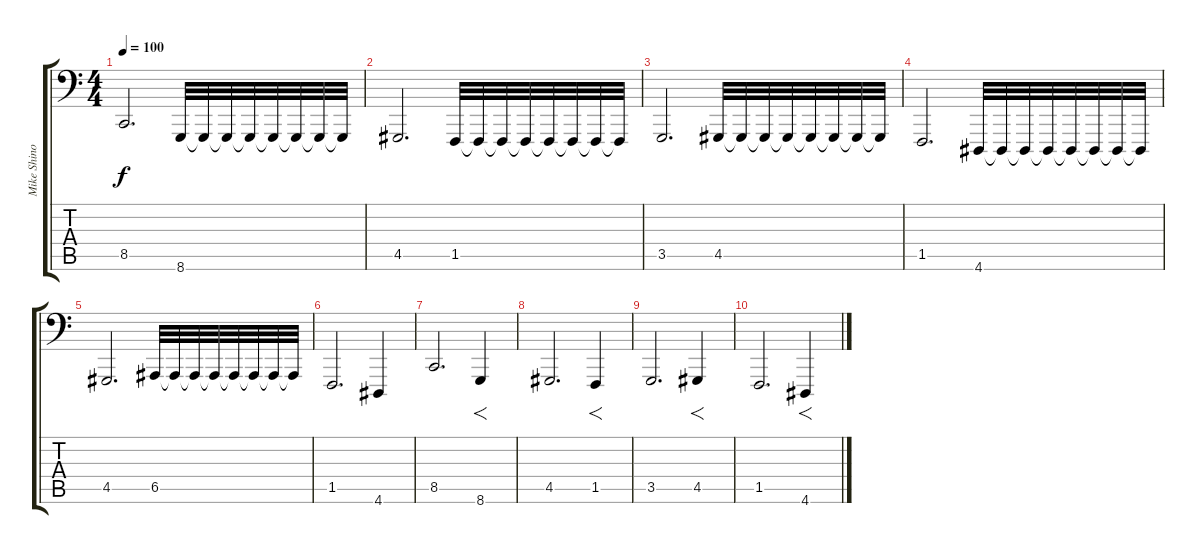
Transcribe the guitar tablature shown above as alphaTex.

\track ("Mike Shinoda - Piano (left hand)" "Mike Shino") {instrument acousticgrandpiano}
\staff {score tabs}
\tuning (C3 G2 D2 A1 E1 B0) {hide}
\ts (4 4)
\tempo 100
\clef f4
\ks c
8.5.2{d dy f} 8.6.32{volume 7} 8.6{t}.32{volume 8} 8.6{t}.32{volume 8} 8.6{t}.32{volume 9} 8.6{t}.32{volume 10} 8.6{t}.32{volume 11} 8.6{t}.32{volume 12} 8.6{t}.32{volume 13} |
4.5.2{d} 1.5.32{volume 7} 1.5{t}.32{volume 8} 1.5{t}.32{volume 8} 1.5{t}.32{volume 9} 1.5{t}.32{volume 10} 1.5{t}.32{volume 11} 1.5{t}.32{volume 12} 1.5{t}.32{volume 13} |
3.5.2{d} 4.5.32{volume 7} 4.5{t}.32{volume 8} 4.5{t}.32{volume 8} 4.5{t}.32{volume 9} 4.5{t}.32{volume 10} 4.5{t}.32{volume 11} 4.5{t}.32{volume 12} 4.5{t}.32{volume 13} |
1.5.2{d} 4.6.32{volume 7} 4.6{t}.32{volume 8} 4.6{t}.32{volume 8} 4.6{t}.32{volume 9} 4.6{t}.32{volume 10} 4.6{t}.32{volume 11} 4.6{t}.32{volume 12} 4.6{t}.32{volume 13} |
4.5.2{d} 6.5.32{volume 7} 6.5{t}.32{volume 8} 6.5{t}.32{volume 8} 6.5{t}.32{volume 9} 6.5{t}.32{volume 10} 6.5{t}.32{volume 11} 6.5{t}.32{volume 12} 6.5{t}.32{volume 13} |
1.5.2{d} 4.6.4 |
8.5.2{d} 8.6.4{f} |
4.5.2{d} 1.5.4{f} |
3.5.2{d} 4.5.4{f} |
1.5.2{d} 4.6.4{f}
